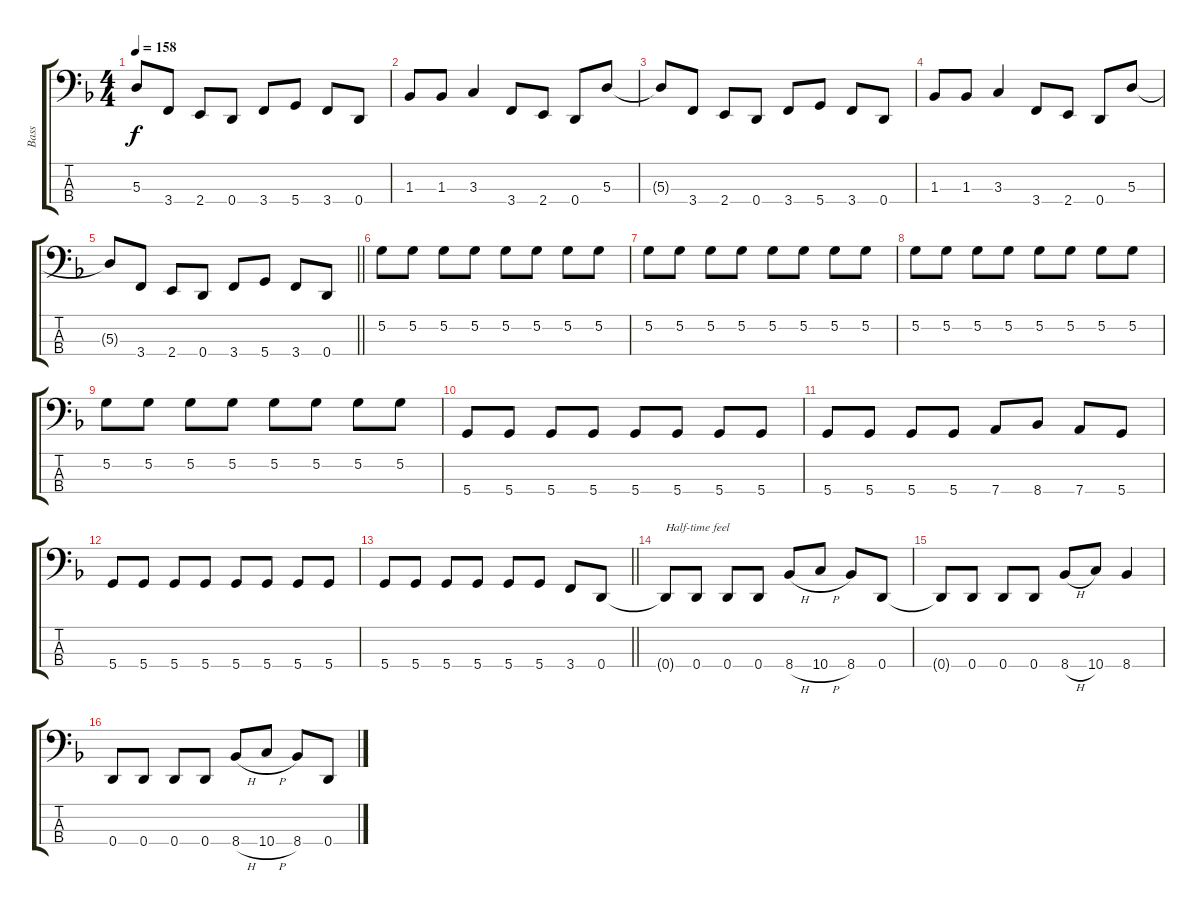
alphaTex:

\track ("Bass" "Bass") {instrument electricbassfinger}
\staff {score tabs}
\tuning (G2 D2 A1 D1) {hide}
\ts (4 4)
\tempo 158
\clef f4
\ks f
5.3{t}.8{dy f} 3.4.8 2.4.8 0.4.8 3.4.8 5.4.8 3.4.8 0.4.8 |
1.3.8 1.3.8 3.3.4 3.4.8 2.4.8 0.4.8 5.3.8 |
5.3{t}.8 3.4.8 2.4.8 0.4.8 3.4.8 5.4.8 3.4.8 0.4.8 |
1.3.8 1.3.8 3.3.4 3.4.8 2.4.8 0.4.8 5.3.8 |
\barLineRight lightlight
5.3{t}.8 3.4.8 2.4.8 0.4.8 3.4.8 5.4.8 3.4.8 0.4.8 |
5.2.8 5.2.8 5.2.8 5.2.8 5.2.8 5.2.8 5.2.8 5.2.8 |
5.2.8 5.2.8 5.2.8 5.2.8 5.2.8 5.2.8 5.2.8 5.2.8 |
5.2.8 5.2.8 5.2.8 5.2.8 5.2.8 5.2.8 5.2.8 5.2.8 |
5.2.8 5.2.8 5.2.8 5.2.8 5.2.8 5.2.8 5.2.8 5.2.8 |
5.4.8 5.4.8 5.4.8 5.4.8 5.4.8 5.4.8 5.4.8 5.4.8 |
5.4.8 5.4.8 5.4.8 5.4.8 7.4.8 8.4.8 7.4.8 5.4.8 |
5.4.8 5.4.8 5.4.8 5.4.8 5.4.8 5.4.8 5.4.8 5.4.8 |
\barLineRight lightlight
5.4.8 5.4.8 5.4.8 5.4.8 5.4.8 5.4.8 3.4.8 0.4.8 |
0.4{t}.8{txt "Half-time feel"} 0.4.8 0.4.8 0.4.8 8.4{h}.8 10.4{h}.8 8.4.8 0.4.8 |
0.4{t}.8 0.4.8 0.4.8 0.4.8 8.4{h}.8 10.4.8 8.4.4 |
0.4.8 0.4.8 0.4.8 0.4.8 8.4{h}.8 10.4{h}.8 8.4.8 0.4.8
